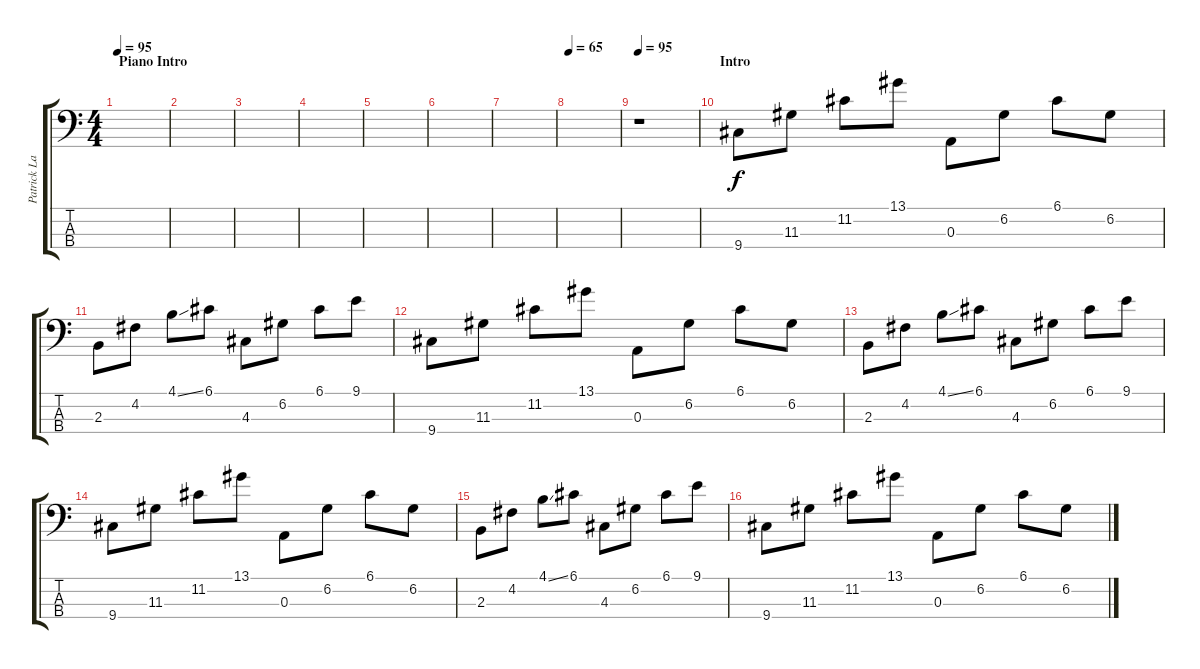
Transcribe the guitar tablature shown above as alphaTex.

\track ("Patrick Latreille" "Patrick La") {instrument electricbassfinger}
\staff {score tabs}
\tuning (G2 D2 A1 E1) {hide}
\ts (4 4)
\section ("" "Piano Intro")
\tempo 95
\clef f4
\ks c
|
|
|
|
|
|
|
\tempo 65
|
\tempo 95
r.1 |
\section ("" "Intro")
9.4.8 11.3.8 11.2.8 13.1.8 0.3.8 6.2.8 6.1.8 6.2.8 |
2.3.8 4.2.8 4.1{ss}.8 6.1.8 4.3.8 6.2.8 6.1.8 9.1.8 |
9.4.8 11.3.8 11.2.8 13.1.8 0.3.8 6.2.8 6.1.8 6.2.8 |
2.3.8 4.2.8 4.1{ss}.8 6.1.8 4.3.8 6.2.8 6.1.8 9.1.8 |
9.4.8 11.3.8 11.2.8 13.1.8 0.3.8 6.2.8 6.1.8 6.2.8 |
2.3.8 4.2.8 4.1{ss}.8 6.1.8 4.3.8 6.2.8 6.1.8 9.1.8 |
9.4.8 11.3.8 11.2.8 13.1.8 0.3.8 6.2.8 6.1.8 6.2.8
